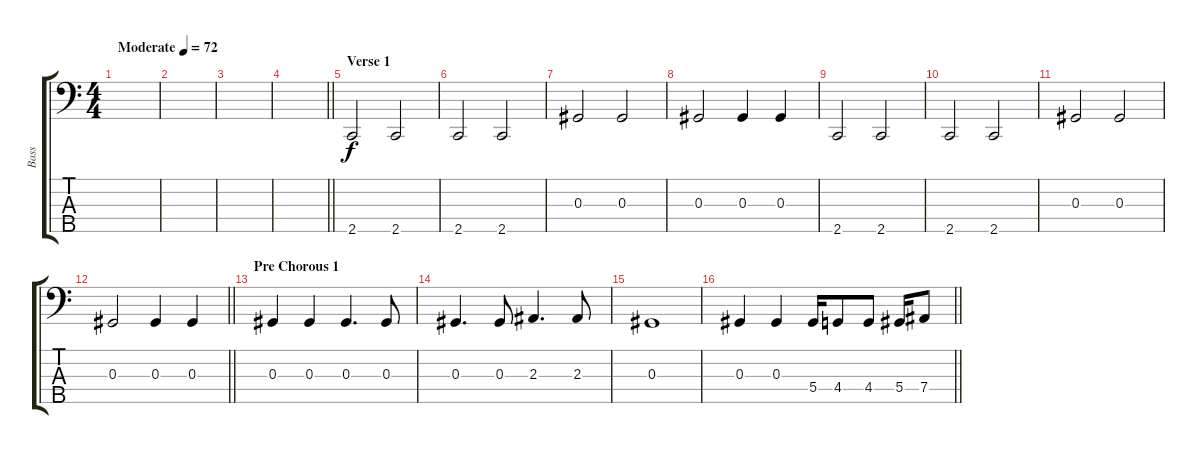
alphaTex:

\track ("Bass" "Bass") {instrument electricbassfinger}
\staff {score tabs}
\tuning (Gb2 Db2 Ab1 Eb1 Bb0) {hide}
\ts (4 4)
\tempo (72 "Moderate")
\clef f4
\ks c
|
|
|
\barLineRight lightlight
|
\section ("" "Verse 1")
2.5.2 2.5.2 |
2.5.2 2.5.2 |
0.3.2 0.3.2 |
0.3.2 0.3.4 0.3.4 |
2.5.2 2.5.2 |
2.5.2 2.5.2 |
0.3.2 0.3.2 |
\barLineRight lightlight
0.3.2 0.3.4 0.3.4 |
\section ("" "Pre Chorous 1")
0.3.4 0.3.4 0.3.4{d} 0.3.8 |
0.3.4{d} 0.3.8 2.3.4{d} 2.3.8 |
0.3.1 |
\barLineRight lightlight
0.3.4 0.3.4 5.4.16 4.4.8 4.4.8 5.4.16 7.4.8
